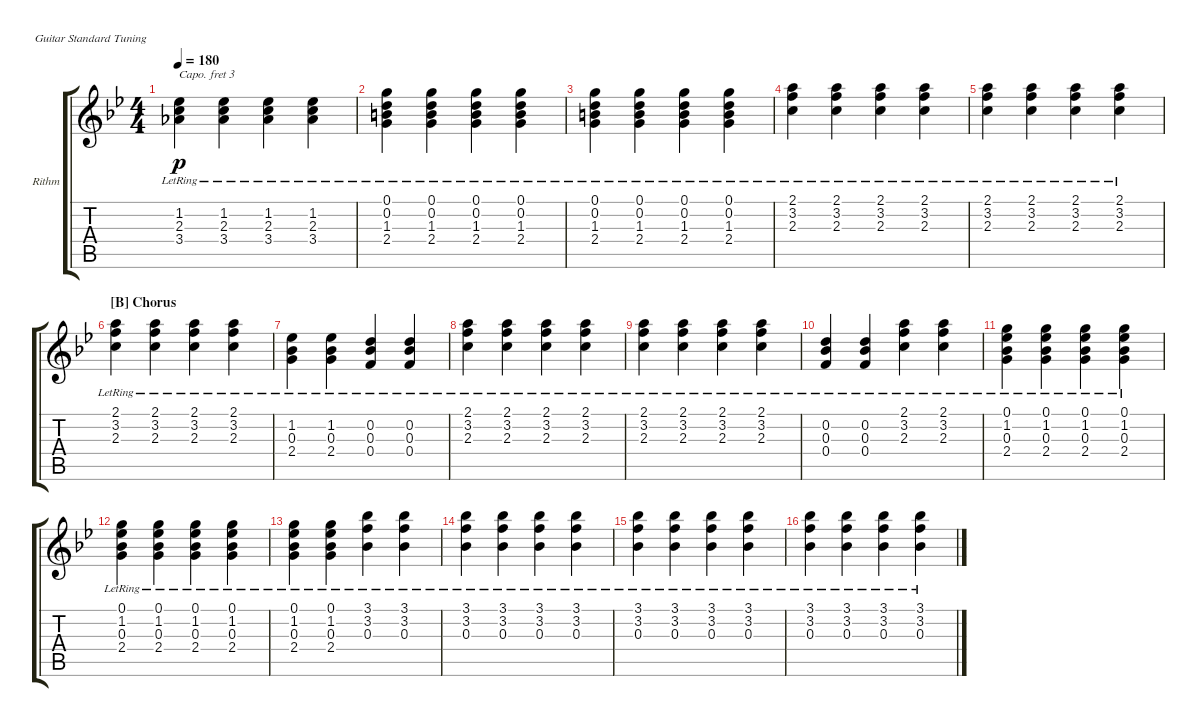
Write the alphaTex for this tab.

\defaultSystemsLayout 4
\bracketExtendMode groupsimilarinstruments
\firstSystemTrackNameOrientation horizontal
\otherSystemsTrackNameOrientation horizontal
\track ("Rithym Guitar" "Rithm") {instrument acousticguitarsteel}
\staff {score tabs}
\capo 3
\tuning (E4 B3 G3 D3 A2 E2)
\ts (4 4)
\tempo 180
\clef g2
\ks bb
(1.2{lr} 2.3{lr} 3.4{lr}).4{dy p} (1.2{lr} 2.3{lr} 3.4{lr}).4 (1.2{lr} 2.3{lr} 3.4{lr}).4 (1.2{lr} 2.3{lr} 3.4{lr}).4 |
(0.1{lr} 0.2{lr} 1.3{lr} 2.4{lr}).4 (0.1{lr} 0.2{lr} 1.3{lr} 2.4{lr}).4 (0.1{lr} 0.2{lr} 1.3{lr} 2.4{lr}).4 (0.1{lr} 0.2{lr} 1.3{lr} 2.4{lr}).4 |
(0.1{lr} 0.2{lr} 1.3{lr} 2.4{lr}).4 (0.1{lr} 0.2{lr} 1.3{lr} 2.4{lr}).4 (0.1{lr} 0.2{lr} 1.3{lr} 2.4{lr}).4 (0.1{lr} 0.2{lr} 1.3{lr} 2.4{lr}).4 |
(2.1{lr} 3.2{lr} 2.3{lr}).4 (2.1{lr} 3.2{lr} 2.3{lr}).4 (2.1{lr} 3.2{lr} 2.3{lr}).4 (2.1{lr} 3.2{lr} 2.3{lr}).4 |
(2.1{lr} 3.2{lr} 2.3{lr}).4 (2.1{lr} 3.2{lr} 2.3{lr}).4 (2.1{lr} 3.2{lr} 2.3{lr}).4 (2.1{lr} 3.2{lr} 2.3{lr}).4 |
\section ("B" "Chorus")
(2.1{lr} 3.2{lr} 2.3{lr}).4 (2.1{lr} 3.2{lr} 2.3{lr}).4 (2.1{lr} 3.2{lr} 2.3{lr}).4 (2.1{lr} 3.2{lr} 2.3{lr}).4 |
(1.2{lr} 0.3{lr} 2.4{lr}).4 (1.2{lr} 0.3{lr} 2.4{lr}).4 (0.3{lr} 0.2{lr} 0.4{lr}).4 (0.3{lr} 0.2{lr} 0.4{lr}).4 |
(2.1{lr} 3.2{lr} 2.3{lr}).4 (2.1{lr} 3.2{lr} 2.3{lr}).4 (2.1{lr} 3.2{lr} 2.3{lr}).4 (2.1{lr} 3.2{lr} 2.3{lr}).4 |
(2.1{lr} 3.2{lr} 2.3{lr}).4 (2.1{lr} 3.2{lr} 2.3{lr}).4 (2.1{lr} 3.2{lr} 2.3{lr}).4 (2.1{lr} 3.2{lr} 2.3{lr}).4 |
(0.3{lr} 0.2{lr} 0.4{lr}).4 (0.3{lr} 0.2{lr} 0.4{lr}).4 (2.1{lr} 3.2{lr} 2.3{lr}).4 (2.1{lr} 3.2{lr} 2.3{lr}).4 |
(1.2{lr} 0.3{lr} 2.4{lr} 0.1{lr}).4 (1.2{lr} 0.3{lr} 2.4{lr} 0.1{lr}).4 (1.2{lr} 0.3{lr} 2.4{lr} 0.1{lr}).4 (1.2{lr} 0.3{lr} 2.4{lr} 0.1{lr}).4 |
(1.2{lr} 0.3{lr} 2.4{lr} 0.1{lr}).4 (1.2{lr} 0.3{lr} 2.4{lr} 0.1{lr}).4 (1.2{lr} 0.3{lr} 2.4{lr} 0.1{lr}).4 (1.2{lr} 0.3{lr} 2.4{lr} 0.1{lr}).4 |
(1.2{lr} 0.3{lr} 2.4{lr} 0.1{lr}).4 (1.2{lr} 0.3{lr} 2.4{lr} 0.1{lr}).4 (0.3{lr} 3.2{lr} 3.1{lr}).4 (0.3{lr} 3.2{lr} 3.1{lr}).4 |
(0.3{lr} 3.2{lr} 3.1{lr}).4 (0.3{lr} 3.2{lr} 3.1{lr}).4 (0.3{lr} 3.2{lr} 3.1{lr}).4 (0.3{lr} 3.2{lr} 3.1{lr}).4 |
(0.3{lr} 3.2{lr} 3.1{lr}).4 (0.3{lr} 3.2{lr} 3.1{lr}).4 (0.3{lr} 3.2{lr} 3.1{lr}).4 (0.3{lr} 3.2{lr} 3.1{lr}).4 |
(0.3{lr} 3.2{lr} 3.1{lr}).4 (0.3{lr} 3.2{lr} 3.1{lr}).4 (0.3{lr} 3.2{lr} 3.1{lr}).4 (0.3{lr} 3.2{lr} 3.1{lr}).4
